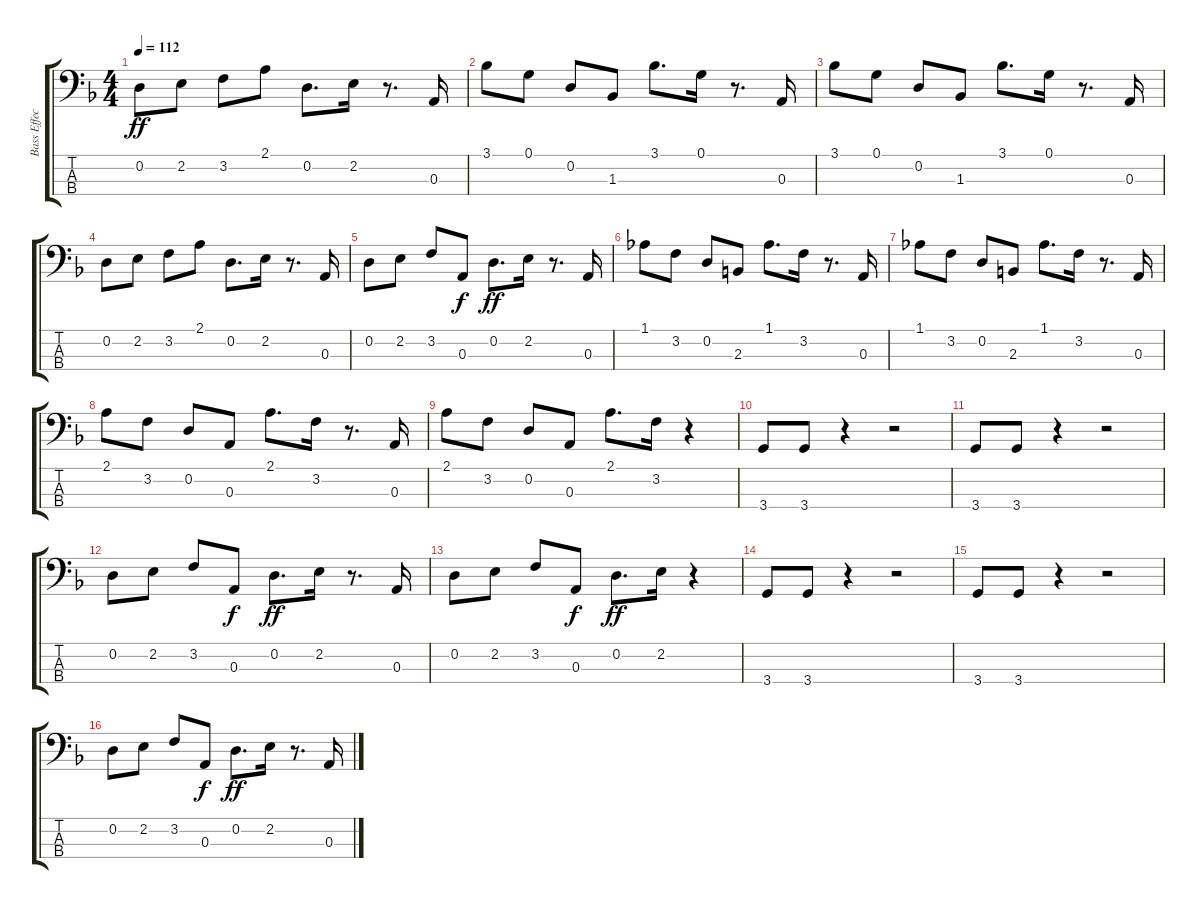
\track ("Bass Effect" "Bass Effec") {instrument synthbass1}
\staff {score tabs}
\tuning (G2 D2 A1 E1) {hide}
\ts (4 4)
\tempo 112
\clef f4
\ks dminor
0.2.8{dy ff} 2.2.8 3.2.8 2.1.8 0.2.8{d} 2.2.16 r.8{d} 0.3.16 |
3.1.8 0.1.8 0.2.8 1.3.8 3.1.8{d} 0.1.16 r.8{d} 0.3.16 |
3.1.8 0.1.8 0.2.8 1.3.8 3.1.8{d} 0.1.16 r.8{d} 0.3.16 |
0.2.8 2.2.8 3.2.8 2.1.8 0.2.8{d} 2.2.16 r.8{d} 0.3.16 |
0.2.8 2.2.8 3.2.8 0.3.8{dy f} 0.2.8{d dy ff} 2.2.16 r.8{d} 0.3.16 |
1.1.8 3.2.8 0.2.8 2.3.8 1.1.8{d} 3.2.16 r.8{d} 0.3.16 |
1.1.8 3.2.8 0.2.8 2.3.8 1.1.8{d} 3.2.16 r.8{d} 0.3.16 |
2.1.8 3.2.8 0.2.8 0.3.8 2.1.8{d} 3.2.16 r.8{d} 0.3.16 |
2.1.8 3.2.8 0.2.8 0.3.8 2.1.8{d} 3.2.16 r.4 |
3.4.8 3.4.8 r.4 r.2 |
3.4.8 3.4.8 r.4 r.2 |
0.2.8 2.2.8 3.2.8 0.3.8{dy f} 0.2.8{d dy ff} 2.2.16 r.8{d} 0.3.16 |
0.2.8 2.2.8 3.2.8 0.3.8{dy f} 0.2.8{d dy ff} 2.2.16 r.4 |
3.4.8 3.4.8 r.4 r.2 |
3.4.8 3.4.8 r.4 r.2 |
0.2.8 2.2.8 3.2.8 0.3.8{dy f} 0.2.8{d dy ff} 2.2.16 r.8{d} 0.3.16
